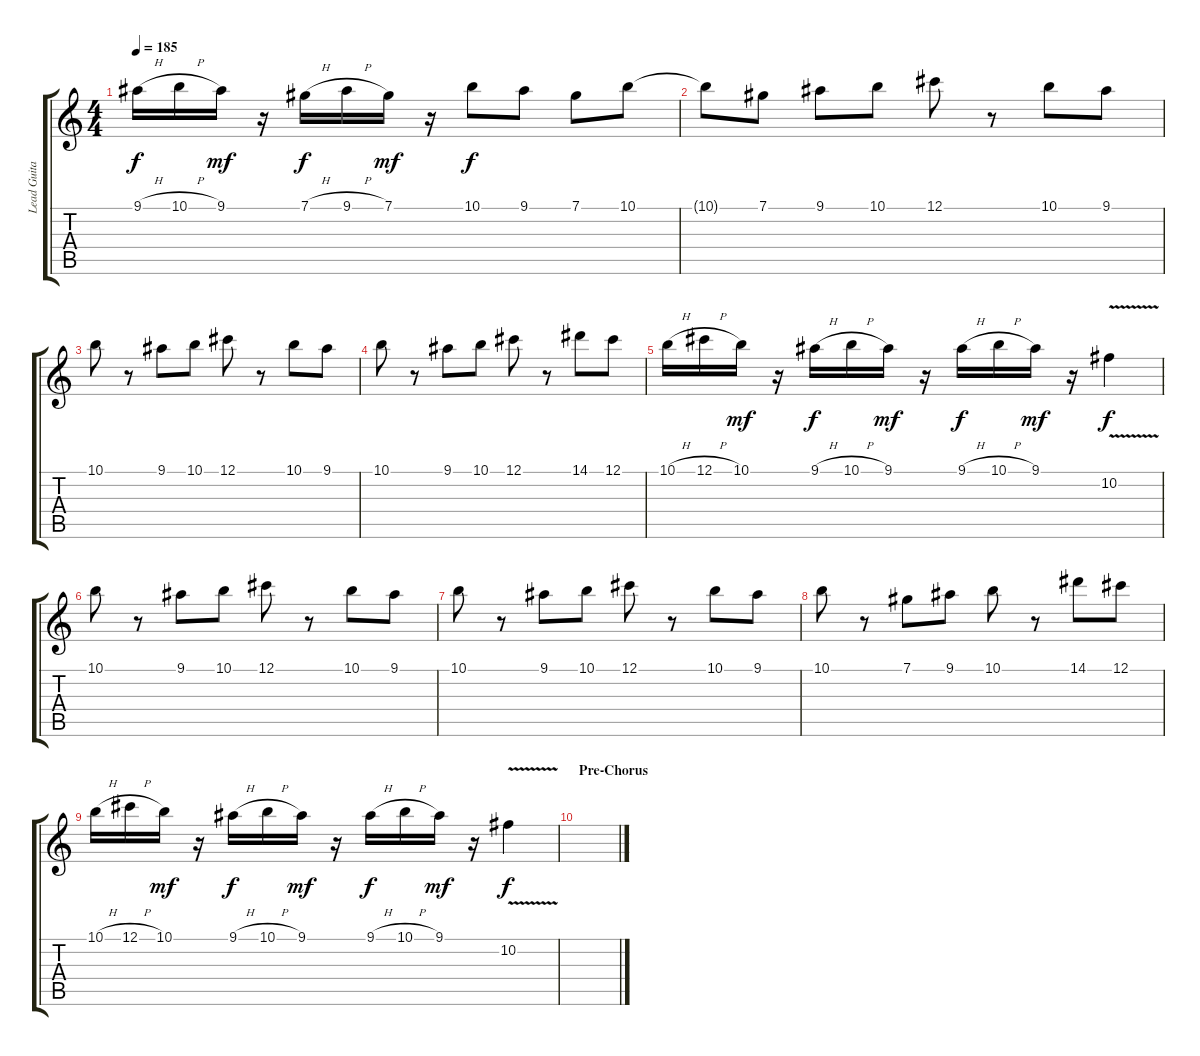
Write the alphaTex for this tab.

\track ("Lead Guitar 1" "Lead Guita") {instrument distortionguitar}
\staff {score tabs}
\tuning (Db4 Ab3 E3 B2 Gb2 Db2) {hide}
\ts (4 4)
\tempo 185
\clef g2
\ks c
9.1{h}.16{dy f} 10.1{h}.16 9.1.16{dy mf} r.16 7.1{h}.16{dy f} 9.1{h}.16 7.1.16{dy mf} r.16 10.1.8{dy f} 9.1.8 7.1.8 10.1.8 |
10.1{t}.8 7.1.8 9.1.8 10.1.8 12.1.8 r.8 10.1.8 9.1.8 |
10.1.8 r.8 9.1.8 10.1.8 12.1.8 r.8 10.1.8 9.1.8 |
10.1.8 r.8 9.1.8 10.1.8 12.1.8 r.8 14.1.8 12.1.8 |
10.1{h}.16 12.1{h}.16 10.1.16{dy mf} r.16 9.1{h}.16{dy f} 10.1{h}.16 9.1.16{dy mf} r.16 9.1{h}.16{dy f} 10.1{h}.16 9.1.16{dy mf} r.16 10.2{v}.4{dy f} |
10.1.8 r.8 9.1.8 10.1.8 12.1.8 r.8 10.1.8 9.1.8 |
10.1.8 r.8 9.1.8 10.1.8 12.1.8 r.8 10.1.8 9.1.8 |
10.1.8 r.8 7.1.8 9.1.8 10.1.8 r.8 14.1.8 12.1.8 |
10.1{h}.16 12.1{h}.16 10.1.16{dy mf} r.16 9.1{h}.16{dy f} 10.1{h}.16 9.1.16{dy mf} r.16 9.1{h}.16{dy f} 10.1{h}.16 9.1.16{dy mf} r.16 10.2{v}.4{dy f} |
\section ("" "Pre-Chorus")
